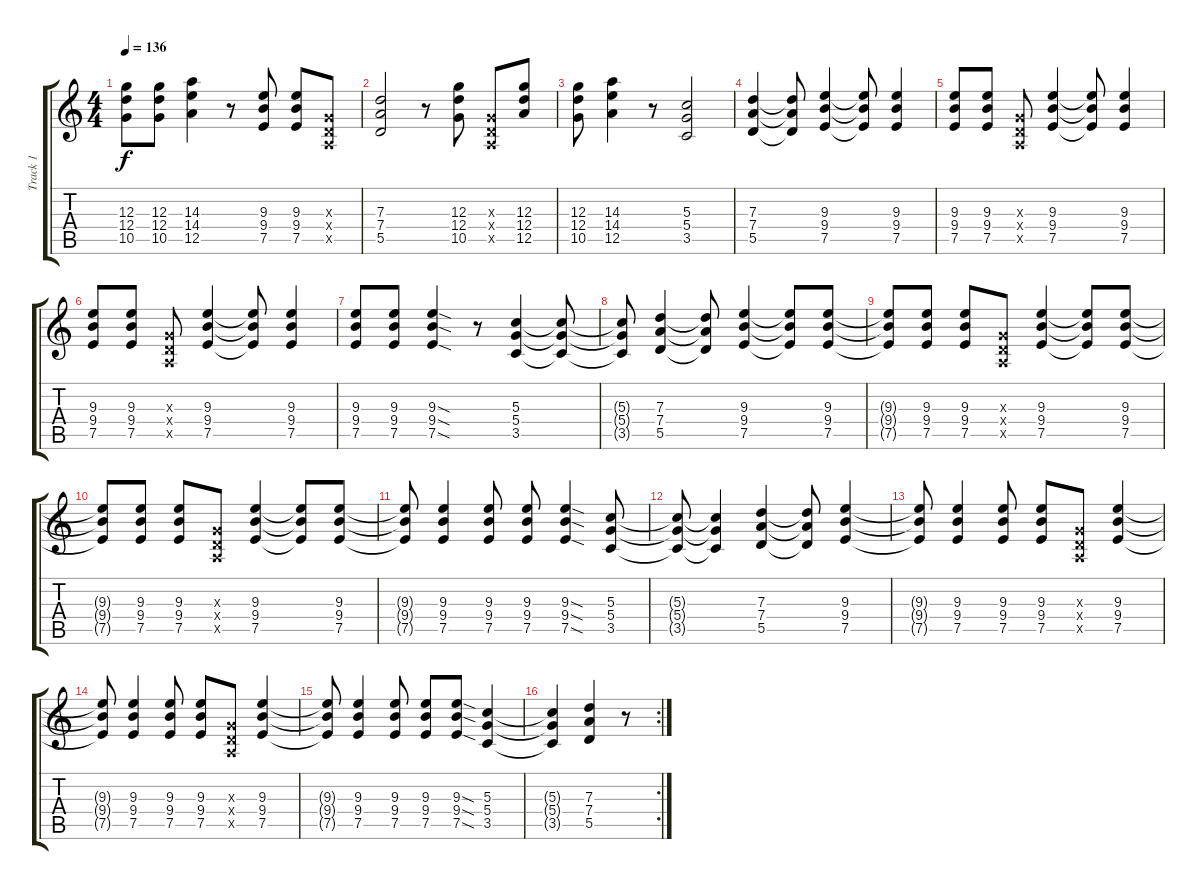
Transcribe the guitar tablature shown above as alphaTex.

\track ("Track 1" "Track 1") {instrument distortionguitar}
\staff {score tabs}
\tuning (E4 B3 G3 D3 A2 E2) {hide}
\ts (4 4)
\tempo 136
\clef g2
\ks c
(12.3 12.4 10.5).8{dy f} (12.3 12.4 10.5).8 (14.3 14.4 12.5).4 r.8 (9.3 9.4 7.5).8 (9.3 9.4 7.5).8 (0.3{x} 0.4{x} 0.5{x}).8 |
(7.3 7.4 5.5).2 r.8 (12.3 12.4 10.5).8 (0.3{x} 0.4{x} 0.5{x}).8 (12.3 12.4 12.5).8 |
(12.3 12.4 10.5).8 (14.3 14.4 12.5).4 r.8 (5.3 5.4 3.5).2 |
(7.3 7.4 5.5).4 (7.3{t} 7.4{t} 5.5{t}).8 (9.3 9.4 7.5).4 (9.3{t} 9.4{t} 7.5{t}).8 (9.3 9.4 7.5).4 |
(9.3 9.4 7.5).8 (9.3 9.4 7.5).8 (0.3{x} 0.4{x} 0.5{x}).8 (9.3 9.4 7.5).4 (9.3{t} 9.4{t} 7.5{t}).8 (9.3 9.4 7.5).4 |
(9.3 9.4 7.5).8 (9.3 9.4 7.5).8 (0.3{x} 0.4{x} 0.5{x}).8 (9.3 9.4 7.5).4 (9.3{t} 9.4{t} 7.5{t}).8 (9.3 9.4 7.5).4 |
(9.3 9.4 7.5).8 (9.3 9.4 7.5).8 (9.3{sod} 9.4{sod} 7.5{sod}).4 r.8 (5.3 5.4 3.5).4 (5.3{t} 5.4{t} 3.5{t}).8 |
(5.3{t} 5.4{t} 3.5{t}).8 (7.3 7.4 5.5).4 (7.3{t} 7.4{t} 5.5{t}).8 (9.3 9.4 7.5).4 (9.3{t} 9.4{t} 7.5{t}).8 (9.3 9.4 7.5).8 |
(9.3{t} 9.4{t} 7.5{t}).8 (9.3 9.4 7.5).8 (9.3 9.4 7.5).8 (0.3{x} 0.4{x} 0.5{x}).8 (9.3 9.4 7.5).4 (9.3{t} 9.4{t} 7.5{t}).8 (9.3 9.4 7.5).8 |
(9.3{t} 9.4{t} 7.5{t}).8 (9.3 9.4 7.5).8 (9.3 9.4 7.5).8 (0.3{x} 0.4{x} 0.5{x}).8 (9.3 9.4 7.5).4 (9.3{t} 9.4{t} 7.5{t}).8 (9.3 9.4 7.5).8 |
(9.3{t} 9.4{t} 7.5{t}).8 (9.3 9.4 7.5).4 (9.3 9.4 7.5).8 (9.3 9.4 7.5).8 (9.3{sod} 9.4{sod} 7.5{sod}).4 (5.3 5.4 3.5).8 |
(5.3{t} 5.4{t} 3.5{t}).8 (5.3{t} 5.4{t} 3.5{t}).4 (7.3 7.4 5.5).4 (7.3{t} 7.4{t} 5.5{t}).8 (9.3 9.4 7.5).4 |
(9.3{t} 9.4{t} 7.5{t}).8 (9.3 9.4 7.5).4 (9.3 9.4 7.5).8 (9.3 9.4 7.5).8 (0.3{x} 0.4{x} 0.5{x}).8 (9.3 9.4 7.5).4 |
(9.3{t} 9.4{t} 7.5{t}).8 (9.3 9.4 7.5).4 (9.3 9.4 7.5).8 (9.3 9.4 7.5).8 (0.3{x} 0.4{x} 0.5{x}).8 (9.3 9.4 7.5).4 |
(9.3{t} 9.4{t} 7.5{t}).8 (9.3 9.4 7.5).4 (9.3 9.4 7.5).8 (9.3 9.4 7.5).8 (9.3{sod} 9.4{sod} 7.5{sod}).8 (5.3 5.4 3.5).4 |
\rc 2
(5.3{t} 5.4{t} 3.5{t}).4 (7.3 7.4 5.5).4 r.8
